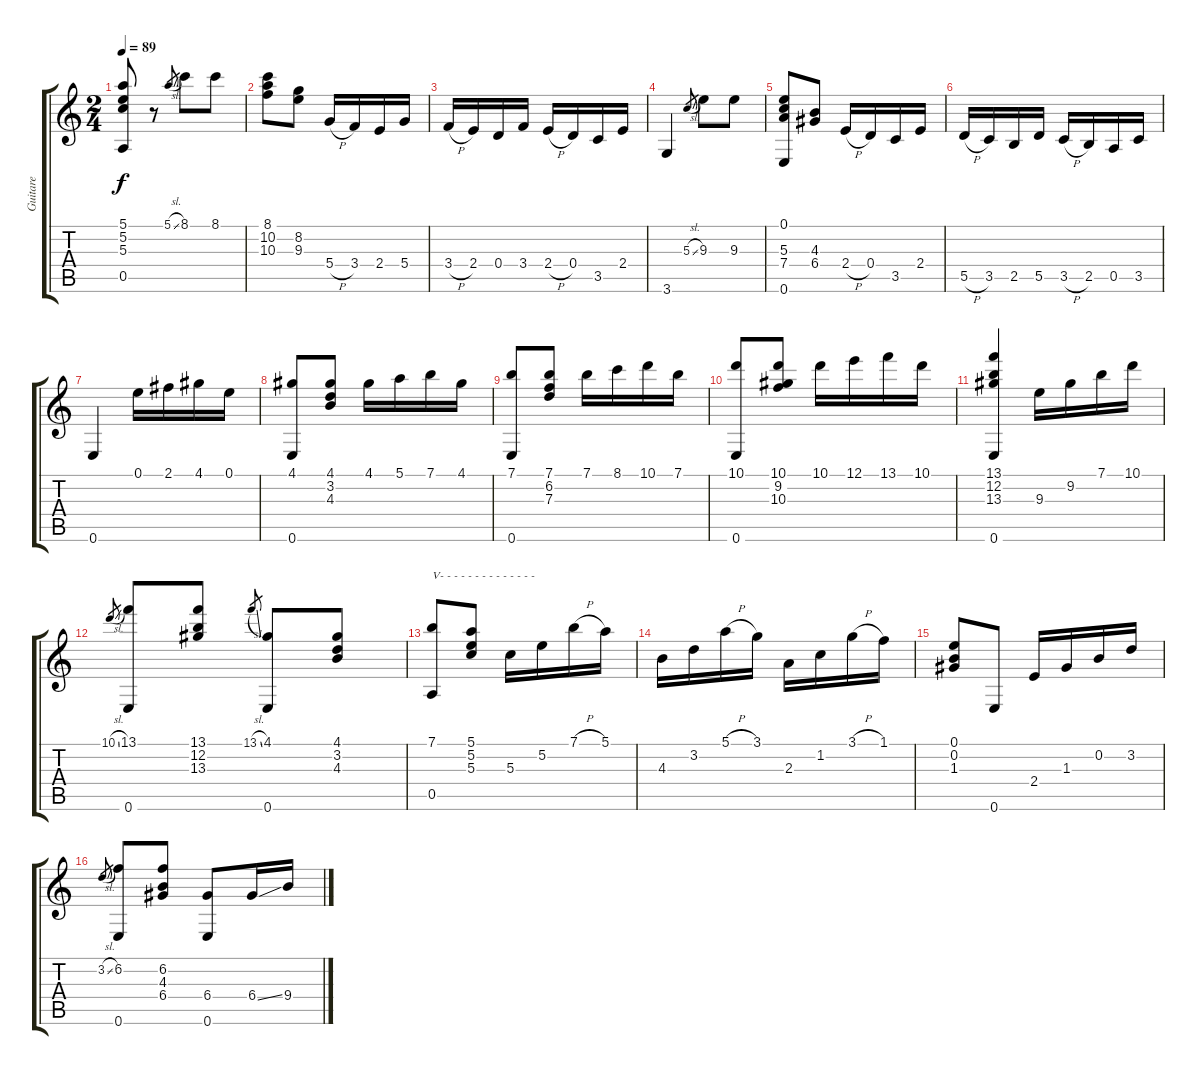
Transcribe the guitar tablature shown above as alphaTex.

\track ("Guitare" "Guitare") {instrument acousticguitarnylon}
\staff {score tabs}
\tuning (E4 B3 G3 D3 A2 E2) {hide}
\ts (2 4)
\tempo 89
\clef g2
\ks c
(5.1 5.2 5.3 0.5).8{dy f} r.8 5.1{sl}.8{gr} 8.1.8 8.1.8 |
(8.1 10.2 10.3).8 (8.2 9.3).8 5.4{h}.16 3.4.16 2.4.16 5.4.16 |
3.4{h}.16 2.4.16 0.4.16 3.4.16 2.4{h}.16 0.4.16 3.5.16 2.4.16 |
3.6.4 5.3{sl}.8{gr} 9.3.8 9.3.8 |
(0.1 5.3 7.4 0.6).8 (4.3 6.4).8 2.4{h}.16 0.4.16 3.5.16 2.4.16 |
5.5{h}.16 3.5.16 2.5.16 5.5.16 3.5{h}.16 2.5.16 0.5.16 3.5.16 |
0.6.4 0.1.16 2.1.16 4.1.16 0.1.16 |
(4.1 0.6).8 (4.1 3.2 4.3).8 4.1.16 5.1.16 7.1.16 4.1.16 |
(7.1 0.6).8 (7.1 6.2 7.3).8 7.1.16 8.1.16 10.1.16 7.1.16 |
(10.1 0.6).8 (10.1 9.2 10.3).8 10.1.16 12.1.16 13.1.16 10.1.16 |
(13.1 12.2 13.3 0.6).4 9.3.16 9.2.16 7.1.16 10.1.16 |
10.1{sl}.8{gr} (13.1 0.6).8 (13.1 12.2 13.3).8 13.1{sl}.8{gr} (4.1 0.6).8 (4.1 3.2 4.3).8 |
(7.1 0.5).8{txt "V- - - - - - - - - - - - - -"} (5.1 5.2 5.3).8 5.3.16 5.2.16 7.1{h}.16 5.1.16 |
4.3.16 3.2.16 5.1{h}.16 3.1.16 2.3.16 1.2.16 3.1{h}.16 1.1.16 |
(0.1 0.2 1.3).8 0.6.8 2.4.16 1.3.16 0.2.16 3.2.16 |
3.2{sl}.8{gr} (6.2 0.6).8 (6.2 4.3 6.4).8 (6.4 0.6).8 6.4{ss}.16 9.4.16
